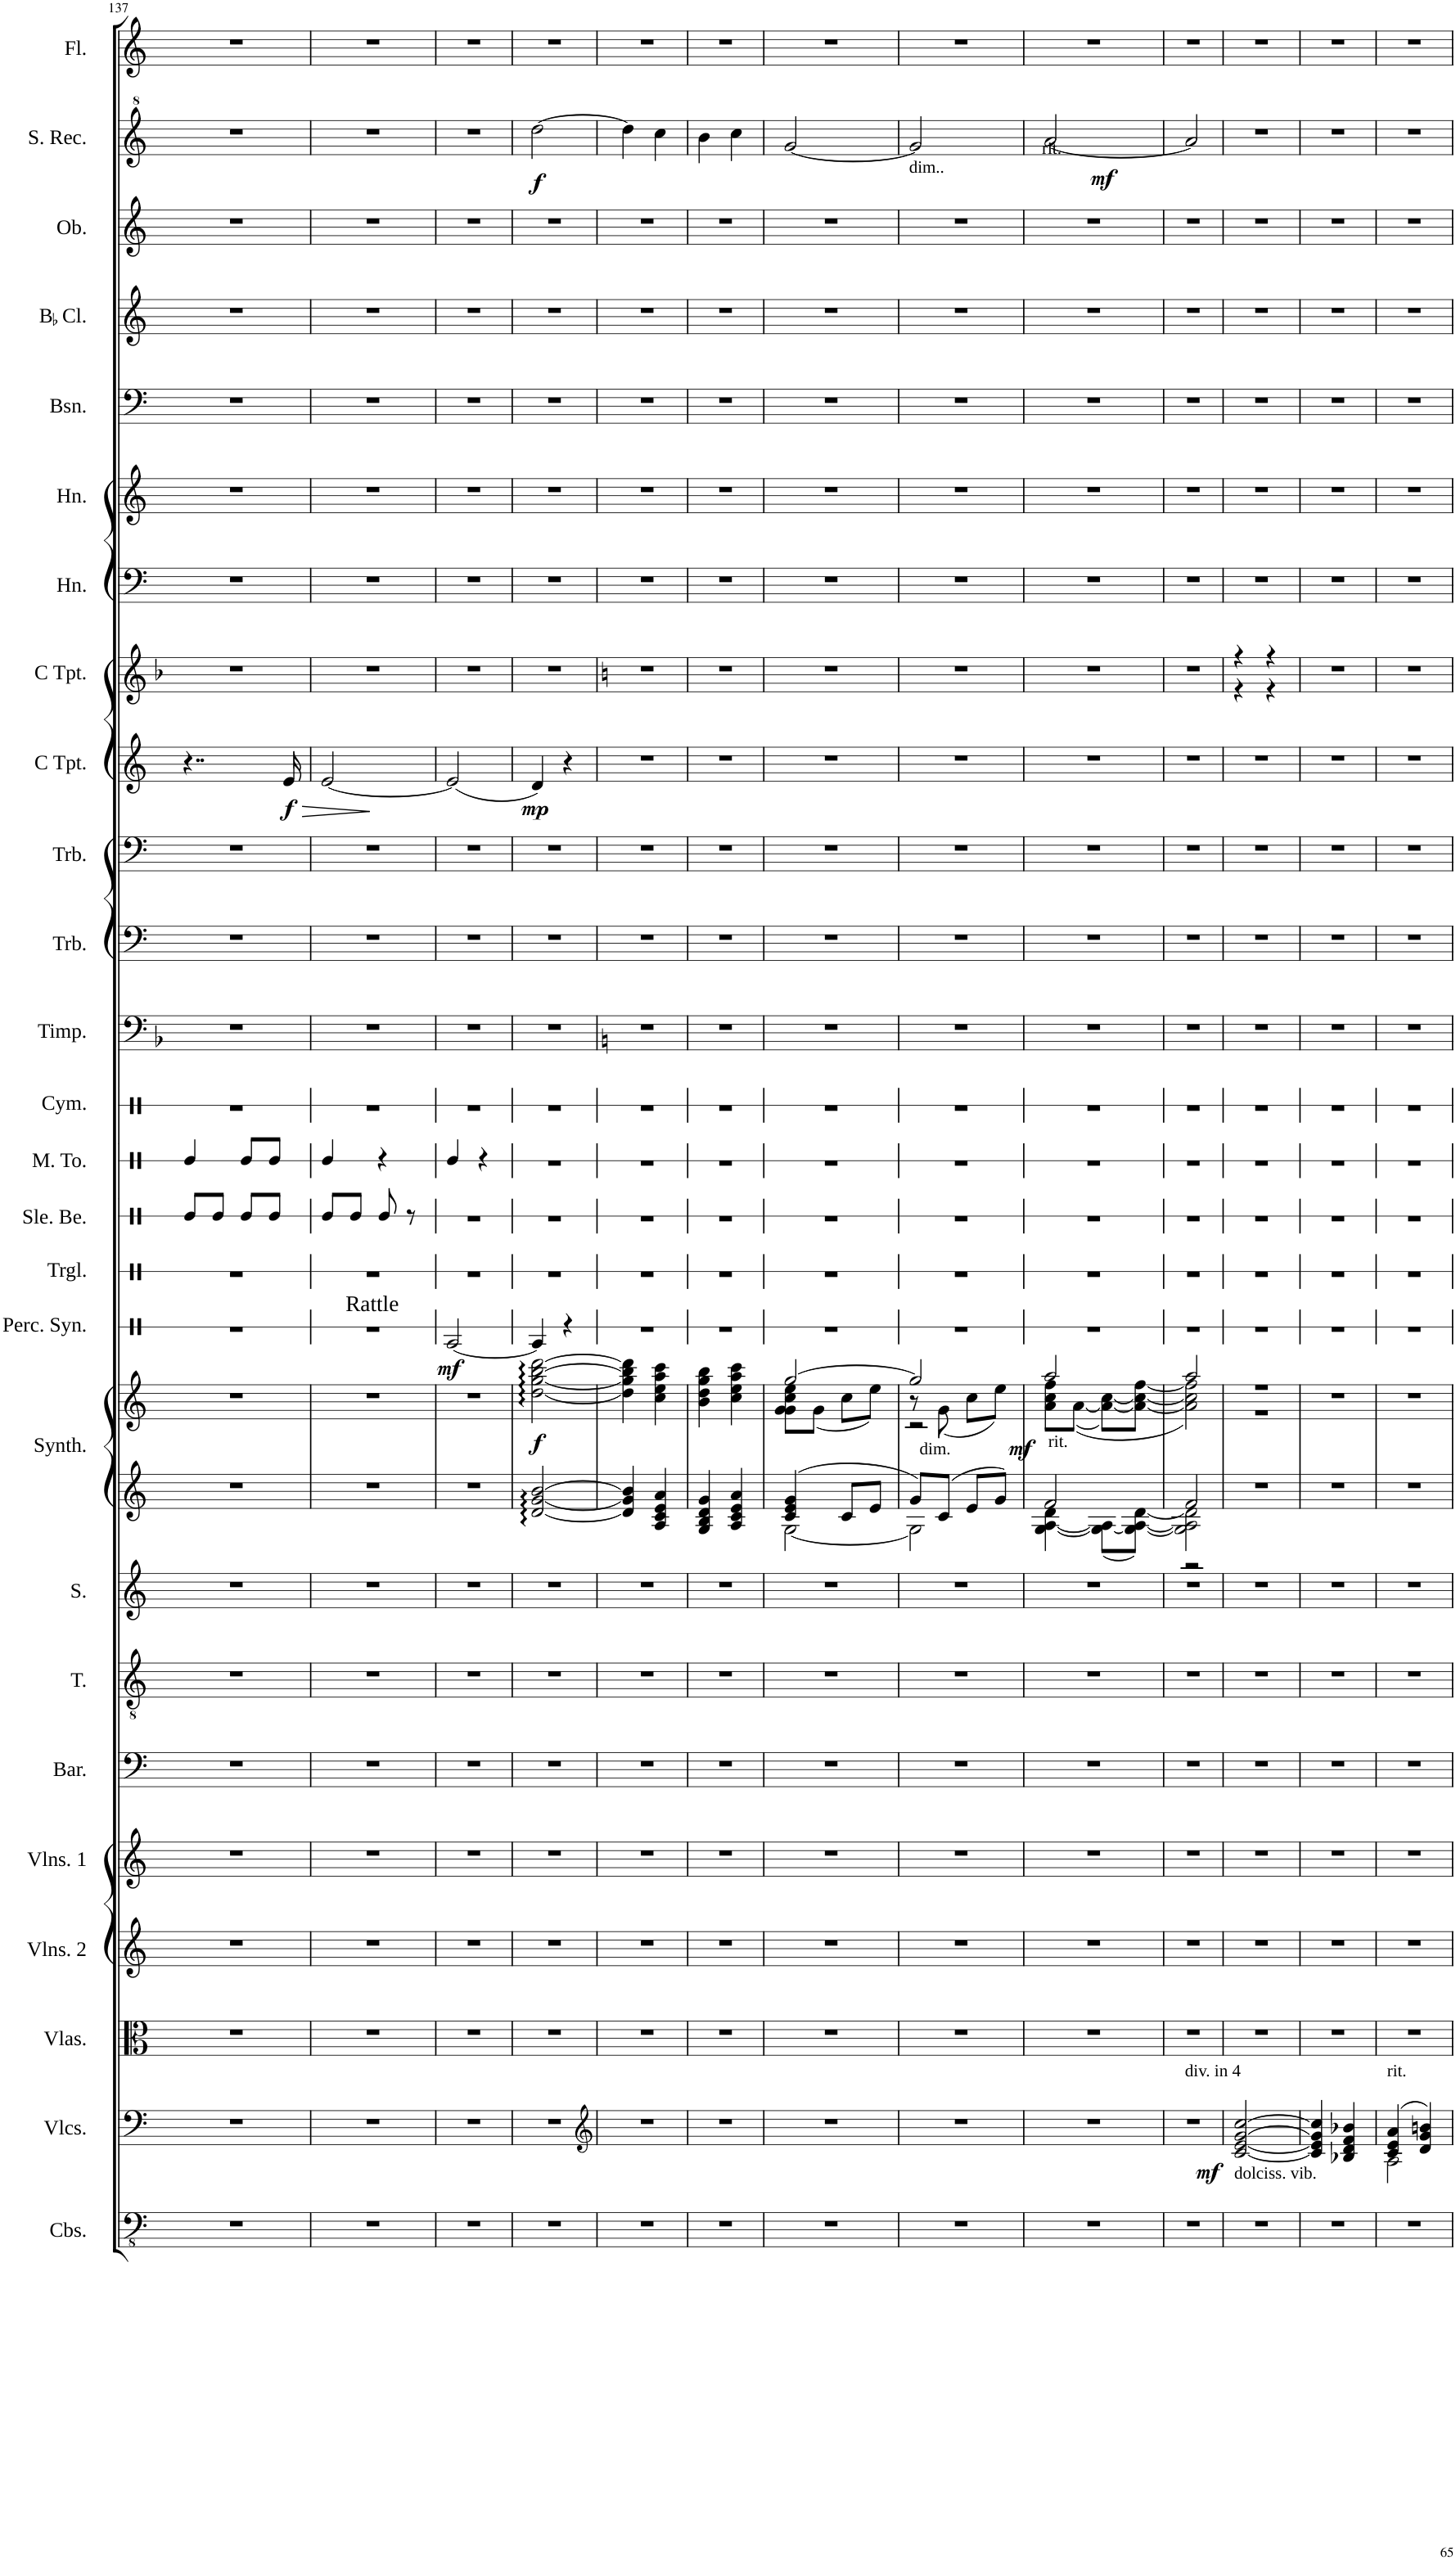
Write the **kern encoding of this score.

**kern	**kern	**dynam	**kern	**kern	**kern	**kern	**kern	**kern	**kern	**kern	**dynam	**kern	**dynam	**kern	**kern	**kern	**kern	**kern	**kern	**kern	**kern	**dynam	**kern	**kern	**kern	**kern	**kern	**kern	**kern	**dynam	**kern
*part26	*part25	*part25	*part24	*part23	*part22	*part21	*part20	*part19	*part18	*part18	*part18	*part17	*part17	*part16	*part15	*part14	*part13	*part12	*part11	*part10	*part9	*part9	*part8	*part7	*part6	*part5	*part4	*part3	*part2	*part2	*part1
*staff27	*staff26	*staff26	*staff25	*staff24	*staff23	*staff22	*staff21	*staff20	*staff19	*staff18	*staff18/19	*staff17	*staff17	*staff16	*staff15	*staff14	*staff13	*staff12	*staff11	*staff10	*staff9	*staff9	*staff8	*staff7	*staff6	*staff5	*staff4	*staff3	*staff2	*staff2	*staff1
*I"Contrabasses	*I"Violoncellos	*	*I"Violas	*I"Violins 2	*I"Violins 1	*I"Baritone	*I"Tenor	*I"Soprano	*I"Keyboard Synthesizer	*	*	*I"Percussion Synthesizer	*	*I"Triangle	*I"Sleigh Bells	*I"Mid Tom	*I"Cymbal	*I"Timpani	*I"Trombone	*I"Trombone	*I"C Trumpet	*	*I"C Trumpet	*I"Horn	*I"Horn	*I"Bassoon	*I"BaccidentalFlat Clarinet	*I"Oboe	*I"Soprano Recorder	*	*I"Flute
*I'Cbs.	*I'Vlcs.	*	*I'Vlas.	*I'Vlns. 2	*I'Vlns. 1	*I'Bar.	*I'T.	*I'S.	*I'Synth.	*	*	*I'Perc. Syn.	*	*I'Trgl.	*I'Sle. Be.	*I'M. To.	*I'Cym.	*I'Timp.	*I'Trb.	*I'Trb.	*I'C Tpt.	*	*I'C Tpt.	*I'Hn.	*I'Hn.	*I'Bsn.	*I'BaccidentalFlat Cl.	*I'Ob.	*I'S. Rec.	*	*I'Fl.
!!LO:PB:g=z
*clefFv4	*clefF4	*	*clefC3	*clefG2	*clefG2	*clefF4	*clefGv2	*clefG2	*clefG2	*clefG2	*	*clefX	*	*clefX	*clefX	*clefX	*clefX	*clefF4	*clefF4	*clefF4	*clefG2	*	*clefG2	*clefF4	*clefG2	*clefF4	*clefG2	*clefG2	*clefG^2	*	*clefG2
*	*	*	*	*	*	*	*	*	*	*	*	*	*	*	*	*	*	*	*	*	*	*	*	*ITrd4c7	*ITrd4c7	*	*ITrd1c2	*	*	*	*
*k[]	*k[]	*	*k[]	*k[]	*k[]	*k[]	*k[]	*k[]	*k[]	*k[]	*	*k[]	*	*k[]	*k[]	*k[]	*k[]	*k[b-]	*k[]	*k[]	*k[]	*	*k[b-]	*k[]	*k[]	*k[]	*k[]	*k[]	*k[]	*	*k[]
*M2/4	*M2/4	*	*M2/4	*M2/4	*M2/4	*M2/4	*M2/4	*M2/4	*M2/4	*M2/4	*	*M2/4	*	*M2/4	*M2/4	*M2/4	*M2/4	*M2/4	*M2/4	*M2/4	*M2/4	*	*M2/4	*M2/4	*M2/4	*M2/4	*M2/4	*M2/4	*M2/4	*	*M2/4
=137	=137	=137	=137	=137	=137	=137	=137	=137	=137	=137	=137	=137	=137	=137	=137	=137	=137	=137	=137	=137	=137	=137	=137	=137	=137	=137	=137	=137	=137	=137	=137
2r	2r	.	2r	2r	2r	2r	2r	2r	2r	2r	.	2r	.	2r	8Re/L	4Re/	2r	2r	2r	2r	4..r	.	2r	2r	2r	2r	2r	2r	2r	.	2r
.	.	.	.	.	.	.	.	.	.	.	.	.	.	.	8Re/J	.	.	.	.	.	.	.	.	.	.	.	.	.	.	.	.
.	.	.	.	.	.	.	.	.	.	.	.	.	.	.	8Re/L	8Re/L	.	.	.	.	.	.	.	.	.	.	.	.	.	.	.
.	.	.	.	.	.	.	.	.	.	.	.	.	.	.	8Re/J	8Re/J	.	.	.	.	.	.	.	.	.	.	.	.	.	.	.
!	!	!	!	!	!	!	!	!	!	!	!	!	!	!	!	!	!	!	!	!	!	!LO:HP:b	!	!	!	!	!	!	!	!	!
!	!	!	!	!	!	!	!	!	!	!	!	!	!	!	!	!	!	!	!	!	!	!LO:DY:n=1:b	!	!	!	!	!	!	!	!	!
.	.	.	.	.	.	.	.	.	.	.	.	.	.	.	.	.	.	.	.	.	16e/	> f	.	.	.	.	.	.	.	.	.
.	.	.	.	.	.	.	.	.	.	.	.	.	.	.	.	.	.	.	.	.	.	]	.	.	.	.	.	.	.	.	.
=138	=138	=138	=138	=138	=138	=138	=138	=138	=138	=138	=138	=138	=138	=138	=138	=138	=138	=138	=138	=138	=138	=138	=138	=138	=138	=138	=138	=138	=138	=138	=138
!	!	!	!	!	!	!	!	!	!	!	!	!LO:TX:a:t=Rattle	!	!	!	!	!	!	!	!	!	!	!	!	!	!	!	!	!	!	!
2r	2r	.	2r	2r	2r	2r	2r	2r	2r	2r	.	2r	.	2r	8Re/L	4Re/	2r	2r	2r	2r	[2e/	.	2r	2r	2r	2r	2r	2r	2r	.	2r
.	.	.	.	.	.	.	.	.	.	.	.	.	.	.	8Re/J	.	.	.	.	.	.	.	.	.	.	.	.	.	.	.	.
.	.	.	.	.	.	.	.	.	.	.	.	.	.	.	8Re/	4r	.	.	.	.	.	.	.	.	.	.	.	.	.	.	.
.	.	.	.	.	.	.	.	.	.	.	.	.	.	.	8r	.	.	.	.	.	.	.	.	.	.	.	.	.	.	.	.
=139	=139	=139	=139	=139	=139	=139	=139	=139	=139	=139	=139	=139	=139	=139	=139	=139	=139	=139	=139	=139	=139	=139	=139	=139	=139	=139	=139	=139	=139	=139	=139
!	!	!	!	!	!	!	!	!	!	!	!	!	!LO:DY:b	!	!	!	!	!	!	!	!	!	!	!	!	!	!	!	!	!	!
2r	2r	.	2r	2r	2r	2r	2r	2r	2r	2r	.	[2b/	mf	2r	2r	4Re/	2r	2r	2r	2r	(2e/]	.	2r	2r	2r	2r	2r	2r	2r	.	2r
.	.	.	.	.	.	.	.	.	.	.	.	.	.	.	.	4r	.	.	.	.	.	.	.	.	.	.	.	.	.	.	.
=140	=140	=140	=140	=140	=140	=140	=140	=140	=140	=140	=140	=140	=140	=140	=140	=140	=140	=140	=140	=140	=140	=140	=140	=140	=140	=140	=140	=140	=140	=140	=140
!	!	!	!	!	!	!	!	!	!	!	!LO:DY:b	!	!	!	!	!	!	!	!	!	!	!LO:DY:b	!	!	!	!	!	!	!	!LO:DY:b	!
2r	2r	.	2r	2r	2r	2r	2r	2r	[2d/ [2g/ [2b/	[2dd\ [2gg\ [2bb\ [2ddd\	f	4b/]	.	2r	2r	2r	2r	2r	2r	2r	4d/)	mp	2r	2r	2r	2r	2r	2r	[2ddd\	f	2r
.	.	.	.	.	.	.	.	.	.	.	.	4r	.	.	.	.	.	.	.	.	4r	.	.	.	.	.	.	.	.	.	.
=141	=141	=141	=141	=141	=141	=141	=141	=141	=141	=141	=141	=141	=141	=141	=141	=141	=141	=141	=141	=141	=141	=141	=141	=141	=141	=141	=141	=141	=141	=141	=141
*	*clefG2	*	*	*	*	*	*	*	*	*	*	*	*	*	*	*	*	*	*	*	*	*	*	*	*	*	*	*	*	*	*
*	*	*	*	*	*	*	*	*	*	*	*	*	*	*	*	*	*	*k[]	*	*	*	*	*k[]	*	*	*	*	*	*	*	*
2r	2r	.	2r	2r	2r	2r	2r	2r	4d/] 4g/] 4b/]	4dd\] 4gg\] 4bb\] 4ddd\]	.	2r	.	2r	2r	2r	2r	2r	2r	2r	2r	.	2r	2r	2r	2r	2r	2r	4ddd\]	.	2r
.	.	.	.	.	.	.	.	.	4A/ 4c/ 4e/ 4a/	4cc\ 4ee\ 4aa\ 4ccc\	.	.	.	.	.	.	.	.	.	.	.	.	.	.	.	.	.	.	4ccc\	.	.
=142	=142	=142	=142	=142	=142	=142	=142	=142	=142	=142	=142	=142	=142	=142	=142	=142	=142	=142	=142	=142	=142	=142	=142	=142	=142	=142	=142	=142	=142	=142	=142
2r	2r	.	2r	2r	2r	2r	2r	2r	4G/ 4B/ 4d/ 4g/	4b\ 4dd\ 4gg\ 4bb\	.	2r	.	2r	2r	2r	2r	2r	2r	2r	2r	.	2r	2r	2r	2r	2r	2r	4bb\	.	2r
.	.	.	.	.	.	.	.	.	4A/ 4c/ 4e/ 4a/	4cc\ 4ee\ 4aa\ 4ccc\	.	.	.	.	.	.	.	.	.	.	.	.	.	.	.	.	.	.	4ccc\	.	.
=143	=143	=143	=143	=143	=143	=143	=143	=143	=143	=143	=143	=143	=143	=143	=143	=143	=143	=143	=143	=143	=143	=143	=143	=143	=143	=143	=143	=143	=143	=143	=143
*	*	*	*	*	*	*	*	*	*^	*^	*	*	*	*	*	*	*	*	*	*	*	*	*	*	*	*	*	*	*	*	*
2r	2r	.	2r	2r	2r	2r	2r	2r	4c/ 4e/ 4g/	[2G\	[2gg/	8g\ 8g\ 8cc\ 8ee\L	.	2r	.	2r	2r	2r	2r	2r	2r	2r	2r	.	2r	2r	2r	2r	2r	2r	[2gg/	.	2r
.	.	.	.	.	.	.	.	.	.	.	.	(8g\J	.	.	.	.	.	.	.	.	.	.	.	.	.	.	.	.	.	.	.	.	.
.	.	.	.	.	.	.	.	.	8c/L	.	.	8cc\L	.	.	.	.	.	.	.	.	.	.	.	.	.	.	.	.	.	.	.	.	.
.	.	.	.	.	.	.	.	.	8e/J	.	.	8ee\J)	.	.	.	.	.	.	.	.	.	.	.	.	.	.	.	.	.	.	.	.	.
=144	=144	=144	=144	=144	=144	=144	=144	=144	=144	=144	=144	=144	=144	=144	=144	=144	=144	=144	=144	=144	=144	=144	=144	=144	=144	=144	=144	=144	=144	=144	=144	=144	=144
*	*	*	*	*	*	*	*	*	*	*	*	*^	*	*	*	*	*	*	*	*	*	*	*	*	*	*	*	*	*	*	*	*	*
!	!	!	!	!	!	!	!	!	!	!	!	!	!	!	!	!	!	!	!	!	!	!	!	!	!	!	!	!	!	!	!	!LO:TX:b:t=dim..	!	!
2r	2r	.	2r	2r	2r	2r	2r	2r	8g/L	2G\]	2gg/]	8r	2r	.	2r	.	2r	2r	2r	2r	2r	2r	2r	2r	.	2r	2r	2r	2r	2r	2r	2gg/]	.	2r
!	!	!	!	!	!	!	!	!	!	!	!	!LO:TX:b:t=dim.	!	!	!	!	!	!	!	!	!	!	!	!	!	!	!	!	!	!	!	!	!	!
.	.	.	.	.	.	.	.	.	8c/J	.	.	(8g\	.	.	.	.	.	.	.	.	.	.	.	.	.	.	.	.	.	.	.	.	.	.
.	.	.	.	.	.	.	.	.	8e/L	.	.	8cc\L	.	.	.	.	.	.	.	.	.	.	.	.	.	.	.	.	.	.	.	.	.	.
.	.	.	.	.	.	.	.	.	8g/J	.	.	8ee\J)	.	.	.	.	.	.	.	.	.	.	.	.	.	.	.	.	.	.	.	.	.	.
*	*	*	*	*	*	*	*	*	*	*	*	*v	*v	*	*	*	*	*	*	*	*	*	*	*	*	*	*	*	*	*	*	*	*	*
=145	=145	=145	=145	=145	=145	=145	=145	=145	=145	=145	=145	=145	=145	=145	=145	=145	=145	=145	=145	=145	=145	=145	=145	=145	=145	=145	=145	=145	=145	=145	=145	=145	=145
!	!	!	!	!	!	!	!	!	!	!	!	!	!	!	!	!	!	!	!	!	!	!	!	!	!	!	!	!	!	!	!LO:TX:a:t=rit.	!	!
!	!	!	!	!	!	!	!	!	!	!	!LO:TX:b:t=rit.	!	!	!	!	!	!	!	!	!	!	!	!	!	!	!	!	!	!	!	!	!	!
!	!	!	!	!	!	!	!	!	!	!	!	!	!LO:DY:b	!	!	!	!	!	!	!	!	!	!	!	!	!	!	!	!	!	!	!	!
2r	2r	.	2r	2r	2r	2r	2r	2r	2f/	[4G\ [4A\ 4d\	2aa/	8a\ 8cc\ 8ff\L	mf	2r	.	2r	2r	2r	2r	2r	2r	2r	2r	.	2r	2r	2r	2r	2r	2r	[2aa/	.	2r
.	.	.	.	.	.	.	.	.	.	.	.	(([8a\J	.	.	.	.	.	.	.	.	.	.	.	.	.	.	.	.	.	.	.	.	.
.	.	.	.	.	.	.	.	.	.	8G\_ 8A\]L	.	8a\_ [8cc\L)	.	.	.	.	.	.	.	.	.	.	.	.	.	.	.	.	.	.	.	.	.
.	.	.	.	.	.	.	.	.	.	8G\_ [8A\ [8d\J	.	8a\_ 8cc\_ [8ff\J	.	.	.	.	.	.	.	.	.	.	.	.	.	.	.	.	.	.	.	.	.
=146	=146	=146	=146	=146	=146	=146	=146	=146	=146	=146	=146	=146	=146	=146	=146	=146	=146	=146	=146	=146	=146	=146	=146	=146	=146	=146	=146	=146	=146	=146	=146	=146	=146
*	*	*	*	*	*	*	*	*	*	*^	*	*	*	*	*	*	*	*	*	*	*	*	*	*	*	*	*	*	*	*	*	*	*
!	!LO:TX:a:t=div. in 4	!	!	!	!	!	!	!	!	!	!	!	!	!	!	!	!	!	!	!	!	!	!	!	!	!	!	!	!	!	!	!	!	!
!	!	!	!	!	!	!	!	!	!	!	!	!	!	!	!	!	!	!	!	!	!	!	!	!	!	!	!	!	!	!	!	!	!LO:DY:b	!
2r	2r	.	2r	2r	2r	2r	2r	2r	2f/	2G\] 2A\] 2d\]	2r	2aa/	2a\] 2cc\] 2ff\])	.	2r	.	2r	2r	2r	2r	2r	2r	2r	2r	.	2r	2r	2r	2r	2r	2r	2aa/]	mf	2r
=147	=147	=147	=147	=147	=147	=147	=147	=147	=147	=147	=147	=147	=147	=147	=147	=147	=147	=147	=147	=147	=147	=147	=147	=147	=147	=147	=147	=147	=147	=147	=147	=147	=147	=147
*	*	*	*	*	*	*	*	*	*	*	*	*	*	*	*	*	*	*	*	*	*	*	*	*	*	*^	*	*	*	*	*	*	*	*
!LO:TX:a:t=dolciss. vib.	!	!	!	!	!	!	!	!	!	!	!	!	!	!	!	!	!	!	!	!	!	!	!	!	!	!	!	!	!	!	!	!	!	!	!
!	!	!LO:DY:b	!	!	!	!	!	!	!	!	!	!	!	!	!	!	!	!	!	!	!	!	!	!	!	!	!	!	!	!	!	!	!	!	!
*	*	*	*	*	*	*	*	*	*v	*v	*v	*	*	*	*	*	*	*	*	*	*	*	*	*	*	*	*	*	*	*	*	*	*	*	*
2r	[2c/ [2e/ [2g/ [2cc/	mf	2r	2r	2r	2r	2r	2r	2r	2r	2r	.	2r	.	2r	2r	2r	2r	2r	2r	2r	2r	.	4r	4r	2r	2r	2r	2r	2r	2r	.	2r
.	.	.	.	.	.	.	.	.	.	.	.	.	.	.	.	.	.	.	.	.	.	.	.	4r	4r	.	.	.	.	.	.	.	.
*	*	*	*	*	*	*	*	*	*	*v	*v	*	*	*	*	*	*	*	*	*	*	*	*	*v	*v	*	*	*	*	*	*	*	*
=148	=148	=148	=148	=148	=148	=148	=148	=148	=148	=148	=148	=148	=148	=148	=148	=148	=148	=148	=148	=148	=148	=148	=148	=148	=148	=148	=148	=148	=148	=148	=148
2r	4c/] 4e/] 4g/] 4cc/]	.	2r	2r	2r	2r	2r	2r	2r	2r	.	2r	.	2r	2r	2r	2r	2r	2r	2r	2r	.	2r	2r	2r	2r	2r	2r	2r	.	2r
.	4B-X/ 4d/ 4f/ 4b-X/	.	.	.	.	.	.	.	.	.	.	.	.	.	.	.	.	.	.	.	.	.	.	.	.	.	.	.	.	.	.
=149	=149	=149	=149	=149	=149	=149	=149	=149	=149	=149	=149	=149	=149	=149	=149	=149	=149	=149	=149	=149	=149	=149	=149	=149	=149	=149	=149	=149	=149	=149	=149
*	*^	*	*	*	*	*	*	*	*	*	*	*	*	*	*	*	*	*	*	*	*	*	*	*	*	*	*	*	*	*	*
!	!LO:TX:a:t=rit.	!	!	!	!	!	!	!	!	!	!	!	!	!	!	!	!	!	!	!	!	!	!	!	!	!	!	!	!	!	!	!
2r	(4c/ 4e/ 4a/	2A\	.	2r	2r	2r	2r	2r	2r	2r	2r	.	2r	.	2r	2r	2r	2r	2r	2r	2r	2r	.	2r	2r	2r	2r	2r	2r	2r	.	2r
.	4d/ 4g/ 4bn/)	.	.	.	.	.	.	.	.	.	.	.	.	.	.	.	.	.	.	.	.	.	.	.	.	.	.	.	.	.	.	.
*	*v	*v	*	*	*	*	*	*	*	*	*	*	*	*	*	*	*	*	*	*	*	*	*	*	*	*	*	*	*	*	*	*
=	=	=	=	=	=	=	=	=	=	=	=	=	=	=	=	=	=	=	=	=	=	=	=	=	=	=	=	=	=	=	=
*-	*-	*-	*-	*-	*-	*-	*-	*-	*-	*-	*-	*-	*-	*-	*-	*-	*-	*-	*-	*-	*-	*-	*-	*-	*-	*-	*-	*-	*-	*-	*-
